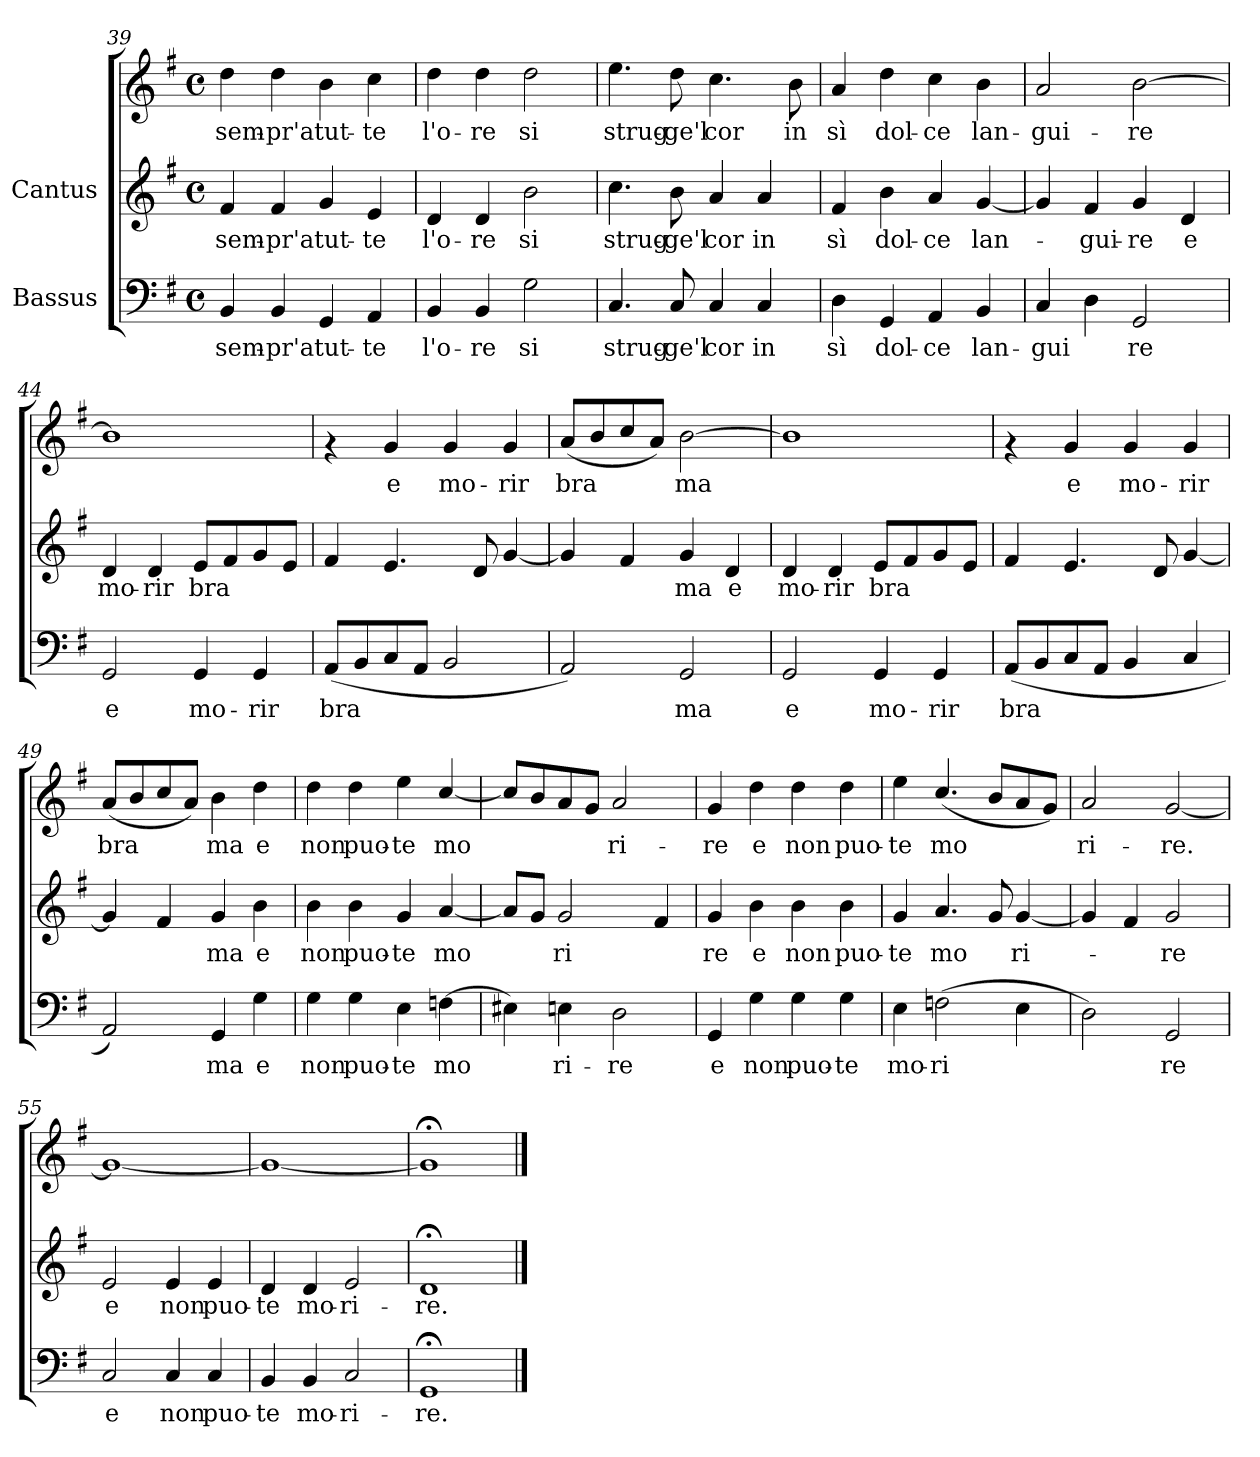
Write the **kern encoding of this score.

**kern	**text	**kern	**text	**kern	**text
*part2	*part2	*part1	*part1	*part1	*part1
*staff3	*staff3	*staff2	*staff2	*staff1	*staff1
*I"Bassus	*	*I"Cantus	*	*	*
*clefF4	*	*clefG2	*	*clefG2	*
*k[f#]	*	*k[f#]	*	*k[f#]	*
*G:	*	*G:	*	*G:	*
*M4/4	*	*M4/4	*	*M4/4	*
*met(c)	*	*met(c)	*	*met(c)	*
=39	=39	=39	=39	=39	=39
!	!LO:LY:b:cj	!	!LO:LY:b:cj	!	!LO:LY:b:cj
4BB/	sem-	4f#/	sem-	4dd\	sem-
!	!LO:LY:b:cj	!	!LO:LY:b:cj	!	!LO:LY:b:cj
4BB/	-pr'a	4f#/	-pr'a	4dd\	-pr'a
!	!LO:LY:b:cj	!	!LO:LY:b:cj	!	!LO:LY:b:cj
4GG/	tut-	4g/	tut-	4b\	tut-
!	!LO:LY:b:cj	!	!LO:LY:b:cj	!	!LO:LY:b:cj
4AA/	-te	4e/	-te	4cc\	-te
!!LO:LB:g=z
=40	=40	=40	=40	=40	=40
!	!LO:LY:b:cj	!	!LO:LY:b:cj	!	!LO:LY:b:cj
4BB/	l'o-	4d/	l'o-	4dd\	l'o-
!	!LO:LY:b:cj	!	!LO:LY:b:cj	!	!LO:LY:b:cj
4BB/	-re	4d/	-re	4dd\	-re
!	!LO:LY:b:cj	!	!LO:LY:b:cj	!	!LO:LY:b:cj
2G\	si	2b\	si	2dd\	si
=41	=41	=41	=41	=41	=41
!	!LO:LY:b:cj	!	!LO:LY:b:cj	!	!LO:LY:b:cj
4.C/	strug-	4.cc\	strug-	4.ee\	strug-
!	!LO:LY:b:cj	!	!LO:LY:b:cj	!	!LO:LY:b:cj
8C/	-ge'l	8b\	-ge'l	8dd\	-ge'l
!	!LO:LY:b:cj	!	!LO:LY:b:cj	!	!LO:LY:b:cj
4C/	cor	4a/	cor	4.cc\	cor
!	!LO:LY:b:cj	!	!LO:LY:b:cj	!	!
4C/	in	4a/	in	.	.
!	!	!	!	!	!LO:LY:b:cj
.	.	.	.	8b\	in
=42	=42	=42	=42	=42	=42
!	!LO:LY:b:cj	!	!LO:LY:b:cj	!	!LO:LY:b:cj
4D\	sì	4f#/	-sì	4a/	sì
!	!LO:LY:b:cj	!	!LO:LY:b:cj	!	!LO:LY:b:cj
4GG/	dol-	4b\	dol-	4dd\	dol-
!	!LO:LY:b:cj	!	!LO:LY:b:cj	!	!LO:LY:b:cj
4AA/	-ce	4a/	-ce	4cc\	-ce
!	!LO:LY:b:cj	!	!LO:LY:b:cj	!	!LO:LY:b:cj
4BB/	lan-	[<4g/	lan-	4b\	lan-
=43	=43	=43	=43	=43	=43
!	!LO:LY:b:cj	!	!LO:LY:b:cj	!	!LO:LY:b:cj
4C/	-gui-	4g/]	.	2a/	-gui-
!	!LO:LY:b:cj	!	!LO:LY:b:cj	!	!
4D\	-	4f#/	gui-	.	.
!	!LO:LY:b:cj	!	!LO:LY:b:cj	!	!LO:LY:b:cj
2GG/	re	4g/	-re	[>2b\	-re
!	!	!	!LO:LY:b:cj	!	!
.	.	4d/	e	.	.
=44	=44	=44	=44	=44	=44
!	!LO:LY:b:cj	!	!LO:LY:b:cj	!	!
2GG/	e	4d/	mo-	1b]	.
!	!	!	!LO:LY:b:cj	!	!
.	.	4d/	-rir	.	.
!	!LO:LY:b:cj	!	!LO:LY:b:cj	!	!
4GG/	mo-	8e/L	bra-	.	.
!	!	!	!LO:LY:b:cj	!	!
.	.	8f#/	--	.	.
!	!LO:LY:b:cj	!	!LO:LY:b:cj	!	!
4GG/	-rir	8g/	--	.	.
!	!	!	!LO:LY:b:cj	!	!
.	.	8e/J	--	.	.
!!LO:PB:g=z
=45	=45	=45	=45	=45	=45
!	!LO:LY:b:cj	!	!	!	!
(<8AA/L	bra-	4f#/	.	4rf	.
!	!LO:LY:b:cj	!	!	!	!
8BB/	--	.	.	.	.
!	!LO:LY:b:cj	!	!	!	!LO:LY:b:cj
8C/	--	4.e/	.	4g/	-e
!	!LO:LY:b:cj	!	!	!	!
8AA/J	--	.	.	.	.
!	!LO:LY:b:cj	!	!	!	!LO:LY:b:cj
2BB/	--	.	.	4g/	mo-
.	.	8d/	.	.	.
!	!	!	!	!	!LO:LY:b:cj
.	.	[<4g/	.	4g/	-rir
=46	=46	=46	=46	=46	=46
!	!LO:LY:b:cj	!	!LO:LY:b:cj	!	!LO:LY:b:cj
2AA/)	-	4g/]	.	(<8a/L	bra-
!	!	!	!	!	!LO:LY:b:cj
.	.	.	.	8b/	-
!	!	!	!LO:LY:b:cj	!	!LO:LY:b:cj
.	.	4f#/	.	8cc/	.
!	!	!	!	!	!LO:LY:b:cj
.	.	.	.	8a/J)	.
!	!LO:LY:b:cj	!	!LO:LY:b:cj	!	!LO:LY:b:cj
2GG/	ma	4g/	ma	[>2b\	ma
!	!	!	!LO:LY:b:cj	!	!
.	.	4d/	e	.	.
=47	=47	=47	=47	=47	=47
!	!LO:LY:b:cj	!	!LO:LY:b:cj	!	!
2GG/	e	4d/	mo-	1b]	.
!	!	!	!LO:LY:b:cj	!	!
.	.	4d/	-rir	.	.
!	!LO:LY:b:cj	!	!LO:LY:b:cj	!	!
4GG/	mo-	8e/L	bra-	.	.
!	!	!	!LO:LY:b:cj	!	!
.	.	8f#/	--	.	.
!	!LO:LY:b:cj	!	!LO:LY:b:cj	!	!
4GG/	-rir	8g/	--	.	.
!	!	!	!LO:LY:b:cj	!	!
.	.	8e/J	--	.	.
=48	=48	=48	=48	=48	=48
!	!LO:LY:b:cj	!	!	!	!
(<8AA/L	bra-	4f#/	.	4rf	.
!	!LO:LY:b:cj	!	!	!	!
8BB/	--	.	.	.	.
!	!LO:LY:b:cj	!	!	!	!LO:LY:b:cj
8C/	--	4.e/	.	4g/	-e
!	!LO:LY:b:cj	!	!	!	!
8AA/J	--	.	.	.	.
!	!LO:LY:b:cj	!	!	!	!LO:LY:b:cj
4BB/	--	.	.	4g/	mo-
.	.	8d/	.	.	.
!	!LO:LY:b:cj	!	!	!	!LO:LY:b:cj
4C/	--	[<4g/	.	4g/	-rir
!!LO:LB:g=z
=49	=49	=49	=49	=49	=49
!	!LO:LY:b:cj	!	!LO:LY:b:cj	!	!LO:LY:b:cj
2AA/)	-	4g/]	.	(<8a/L	bra-
!	!	!	!	!	!LO:LY:b:cj
.	.	.	.	8b/	-
!	!	!	!LO:LY:b:cj	!	!LO:LY:b:cj
.	.	4f#/	.	8cc/	.
!	!	!	!	!	!LO:LY:b:cj
.	.	.	.	8a/J)	.
!	!LO:LY:b:cj	!	!LO:LY:b:cj	!	!LO:LY:b:cj
4GG/	ma	4g/	ma	4b\	ma
!	!LO:LY:b:cj	!	!LO:LY:b:cj	!	!LO:LY:b:cj
4G\	e	4b\	e	4dd\	e
=50	=50	=50	=50	=50	=50
!	!LO:LY:b:cj	!	!LO:LY:b:cj	!	!LO:LY:b:cj
4G\	non	4b\	-non	4dd\	non
!	!LO:LY:b:cj	!	!LO:LY:b:cj	!	!LO:LY:b:cj
4G\	puo-	4b\	puo-	4dd\	puo-
!	!LO:LY:b:cj	!	!LO:LY:b:cj	!	!LO:LY:b:cj
4E\	-te	4g/	-te	4ee\	-te
!	!LO:LY:b:cj	!	!LO:LY:b:cj	!	!LO:LY:b:cj
[>4Fn\	mo-	[<4a/	mo-	[<4cc/	mo-
=51	=51	=51	=51	=51	=51
!	!LO:LY:b:cj	!	!LO:LY:b:cj	!	!LO:LY:b:cj
4E#X\]	-	8a/L]	-	8cc/L]	-
!	!	!	!LO:LY:b:cj	!	!LO:LY:b:cj
.	.	8g/J	.	8b/	.
!	!LO:LY:b:cj	!	!LO:LY:b:cj	!	!LO:LY:b:cj
4En\	ri-	2g/	ri-	8a/	.
!	!	!	!	!	!LO:LY:b:cj
.	.	.	.	8g/J	.
!	!LO:LY:b:cj	!	!	!	!LO:LY:b:cj
2D\	-re	.	.	2a/	ri-
!	!	!	!LO:LY:b:cj	!	!
.	.	4f#/	--	.	.
=52	=52	=52	=52	=52	=52
!	!LO:LY:b:cj	!	!LO:LY:b:cj	!	!LO:LY:b:cj
4GG/	e	4g/	-re	4g/	-re
!	!LO:LY:b:cj	!	!LO:LY:b:cj	!	!LO:LY:b:cj
4G\	non	4b\	e	4dd\	e
!	!LO:LY:b:cj	!	!LO:LY:b:cj	!	!LO:LY:b:cj
4G\	puo-	4b\	non	4dd\	non
!	!LO:LY:b:cj	!	!LO:LY:b:cj	!	!LO:LY:b:cj
4G\	-te	4b\	puo-	4dd\	puo-
=53	=53	=53	=53	=53	=53
!	!LO:LY:b:cj	!	!LO:LY:b:cj	!	!LO:LY:b:cj
4E\	mo-	4g/	-te	4ee\	-te
!	!LO:LY:b:cj	!	!LO:LY:b:cj	!	!LO:LY:b:cj
(>2Fn\	-ri-	4.a/	mo-	(<4.cc/	mo-
!	!	!	!LO:LY:b:cj	!	!LO:LY:b:cj
.	.	8g/	-	8b/L	--
!	!LO:LY:b:cj	!	!LO:LY:b:cj	!	!LO:LY:b:cj
4E\	--	[<4g/	ri-	8a/	--
!	!	!	!	!	!LO:LY:b:cj
.	.	.	.	8g/J)	--
!!LO:LB:g=z
=54	=54	=54	=54	=54	=54
!	!LO:LY:b:cj	!	!LO:LY:b:cj	!	!LO:LY:b:cj
2D\)	-	4g/]	.	2a/	-ri-
!	!	!	!LO:LY:b:cj	!	!
.	.	4f#/	.	.	.
!	!LO:LY:b:cj	!	!LO:LY:b:cj	!	!LO:LY:b:cj
2GG/	re	2g/	re	[<2g/	-re.
=55	=55	=55	=55	=55	=55
!	!LO:LY:b:cj	!	!LO:LY:b:cj	!	!
2C/	e	2e/	e	1g_<	.
!	!LO:LY:b:cj	!	!LO:LY:b:cj	!	!
4C/	non	4e/	non	.	.
!	!LO:LY:b:cj	!	!LO:LY:b:cj	!	!
4C/	puo-	4e/	puo-	.	.
=56	=56	=56	=56	=56	=56
!	!LO:LY:b:cj	!	!LO:LY:b:cj	!	!
4BB/	-te	4d/	-te	1g_<	.
!	!LO:LY:b:cj	!	!LO:LY:b:cj	!	!
4BB/	mo-	4d/	mo-	.	.
!	!LO:LY:b:cj	!	!LO:LY:b:cj	!	!
2C/	-ri-	2e/	-ri-	.	.
=57	=57	=57	=57	=57	=57
!	!LO:LY:b:cj	!	!LO:LY:b:cj	!	!
1GG;<	-re.	1d;<	-re.	1g;<]	.
==	==	==	==	==	==
*-	*-	*-	*-	*-	*-
